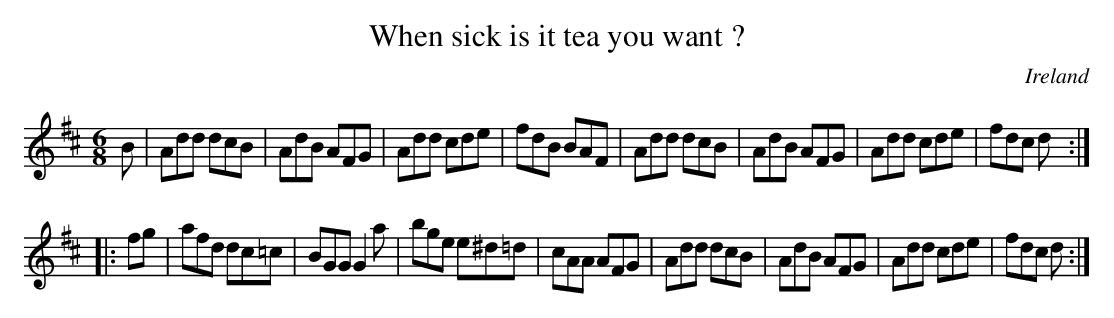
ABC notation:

X:1
T:When sick is it tea you want ?
O:Ireland
M:6/8
K:D
B|\
Add dcB|AdB AFG|Add cde|fdB BAF|\
Add dcB|AdB AFG|Add cde|fdc d :|*
|:fg|\
afd dc=c|BGG G2a|bge e^d=d|cAA AFG|\
Add dcB|AdB AFG|Add cde|fdc d:|
